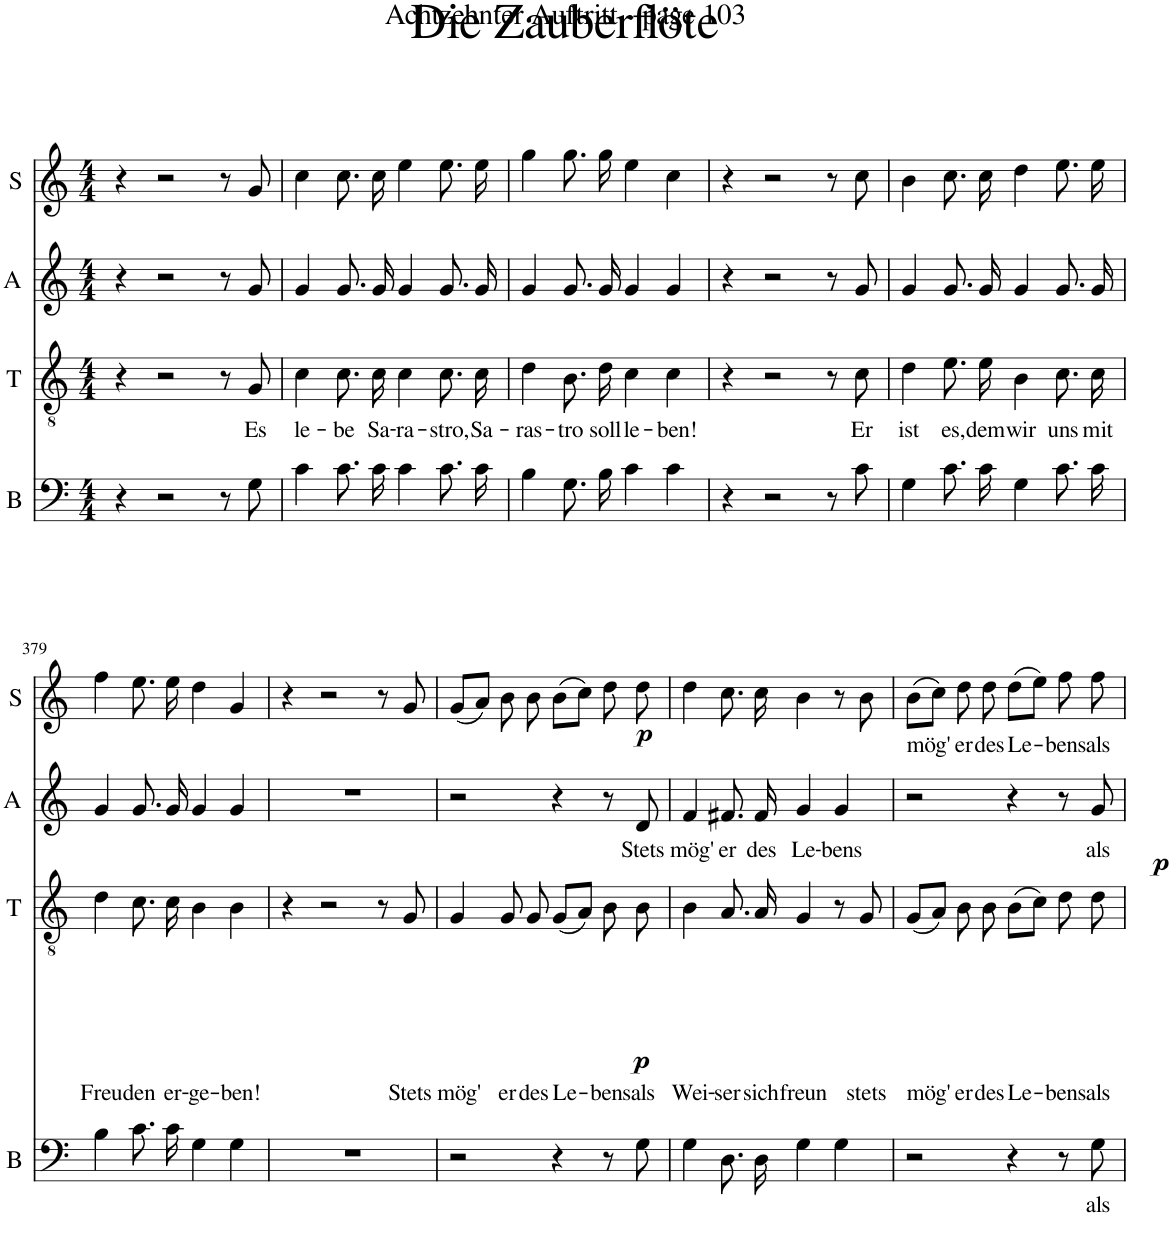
**kern	**text	**dynam	**kern	**text	**dynam	**kern	**text	**dynam	**kern	**text	**dynam
*part4	*part4	*part4	*part3	*part3	*part3	*part2	*part2	*part2	*part1	*part1	*part1
*staff4	*staff4	*staff4	*staff3	*staff3	*staff3	*staff2	*staff2	*staff2	*staff1	*staff1	*staff1
*I"B	*	*	*I"T	*	*	*I"A	*	*	*I"S	*	*
*I'B	*	*	*I'T	*	*	*I'A	*	*	*I'S	*	*
*clefF4	*	*	*clefGv2	*	*	*clefG2	*	*	*clefG2	*	*
*k[]	*	*	*k[]	*	*	*k[]	*	*	*k[]	*	*
*M4/4	*	*	*M4/4	*	*	*M4/4	*	*	*M4/4	*	*
=374	=374	=374	=374	=374	=374	=374	=374	=374	=374	=374	=374
4r	.	.	4r	.	.	4r	.	.	4r	.	.
2r	.	.	2r	.	.	2r	.	.	2r	.	.
8r	.	.	8r	.	.	8r	.	.	8r	.	.
!	!	!	!	!LO:LY:b	!	!	!	!	!	!	!
8G\	.	.	8G/	Es	.	8g/	.	.	8g/	.	.
=375	=375	=375	=375	=375	=375	=375	=375	=375	=375	=375	=375
!	!	!	!	!LO:LY:b	!	!	!	!	!	!	!
4c\	.	.	4c\	le-	.	4g/	.	.	4cc\	.	.
!	!	!	!	!LO:LY:b	!	!	!	!	!	!	!
8.c\L	.	.	8.c\	-be	.	8.g/L	.	.	8.cc\	.	.
!	!	!	!	!LO:LY:b	!	!	!	!	!	!	!
16c\Jk	.	.	16c\	Sa-	.	16g/Jk	.	.	16cc\	.	.
!	!	!	!	!LO:LY:b	!	!	!	!	!	!	!
4c\	.	.	4c\	-ra-	.	4g/	.	.	4ee\	.	.
!	!	!	!	!LO:LY:b	!	!	!	!	!	!	!
8.c\L	.	.	8.c\	-stro,	.	8.g/L	.	.	8.ee\	.	.
!	!	!	!	!LO:LY:b	!	!	!	!	!	!	!
16c\Jk	.	.	16c\	Sa-	.	16g/Jk	.	.	16ee\	.	.
=376	=376	=376	=376	=376	=376	=376	=376	=376	=376	=376	=376
!	!	!	!	!LO:LY:b	!	!	!	!	!	!	!
4B\	.	.	4d\	-ras-	.	4g/	.	.	4gg\	.	.
!	!	!	!	!LO:LY:b	!	!	!	!	!	!	!
8.G\L	.	.	8.B\	-tro	.	8.g/L	.	.	8.gg\	.	.
!	!	!	!	!LO:LY:b	!	!	!	!	!	!	!
16B\Jk	.	.	16d\	soll	.	16g/Jk	.	.	16gg\	.	.
!	!	!	!	!LO:LY:b	!	!	!	!	!	!	!
4c\	.	.	4c\	le-	.	4g/	.	.	4ee\	.	.
!	!	!	!	!LO:LY:b	!	!	!	!	!	!	!
4c\	.	.	4c\	-ben!	.	4g/	.	.	4cc\	.	.
=377	=377	=377	=377	=377	=377	=377	=377	=377	=377	=377	=377
4r	.	.	4r	.	.	4r	.	.	4r	.	.
2r	.	.	2r	.	.	2r	.	.	2r	.	.
8r	.	.	8r	.	.	8r	.	.	8r	.	.
!	!	!	!	!LO:LY:b	!	!	!	!	!	!	!
8c\	.	.	8c\	Er	.	8g/	.	.	8cc\	.	.
=378	=378	=378	=378	=378	=378	=378	=378	=378	=378	=378	=378
!	!	!	!	!LO:LY:b	!	!	!	!	!	!	!
4G\	.	.	4d\	ist	.	4g/	.	.	4b\	.	.
!	!	!	!	!LO:LY:b	!	!	!	!	!	!	!
8.c\L	.	.	8.e\	es,	.	8.g/L	.	.	8.cc\	.	.
!	!	!	!	!LO:LY:b	!	!	!	!	!	!	!
16c\Jk	.	.	16e\	dem	.	16g/Jk	.	.	16cc\	.	.
!	!	!	!	!LO:LY:b	!	!	!	!	!	!	!
4G\	.	.	4B\	wir	.	4g/	.	.	4dd\	.	.
!	!	!	!	!LO:LY:b	!	!	!	!	!	!	!
8.c\L	.	.	8.c\	uns	.	8.g/L	.	.	8.ee\	.	.
!	!	!	!	!LO:LY:b	!	!	!	!	!	!	!
16c\Jk	.	.	16c\	mit	.	16g/Jk	.	.	16ee\	.	.
!!LO:LB:g=z
=379	=379	=379	=379	=379	=379	=379	=379	=379	=379	=379	=379
!	!	!	!	!LO:LY:b	!	!	!	!	!	!	!
4B\	.	.	4d\	Freu-	.	4g/	.	.	4ff\	.	.
!	!	!	!	!LO:LY:b	!	!	!	!	!	!	!
8.c\L	.	.	8.c\	-den	.	8.g/L	.	.	8.ee\	.	.
!	!	!	!	!LO:LY:b	!	!	!	!	!	!	!
16c\Jk	.	.	16c\	er-	.	16g/Jk	.	.	16ee\	.	.
!	!	!	!	!LO:LY:b	!	!	!	!	!	!	!
4G\	.	.	4B\	-ge-	.	4g/	.	.	4dd\	.	.
!	!	!	!	!LO:LY:b	!	!	!	!	!	!	!
4G\	.	.	4B\	-ben!	.	4g/	.	.	4g/	.	.
=380	=380	=380	=380	=380	=380	=380	=380	=380	=380	=380	=380
1r	.	.	4r	.	.	1r	.	.	4r	.	.
.	.	.	2r	.	.	.	.	.	2r	.	.
.	.	.	8r	.	.	.	.	.	8r	.	.
!	!	!	!	!LO:LY:b	!LO:DY:b	!	!	!	!	!	!LO:DY:b
.	.	.	8G/	Stets	p	.	.	.	8g/	.	p
=381	=381	=381	=381	=381	=381	=381	=381	=381	=381	=381	=381
!	!	!	!	!LO:LY:b	!	!	!	!	!	!	!
2r	.	.	4G/	mög'	.	2r	.	.	(8g/L	.	.
.	.	.	.	.	.	.	.	.	8a/J)	.	.
!	!	!	!	!LO:LY:b	!	!	!	!	!	!	!
.	.	.	8G/	er	.	.	.	.	8b\	.	.
!	!	!	!	!LO:LY:b	!	!	!	!	!	!	!
.	.	.	8G/	des	.	.	.	.	8b\	.	.
!	!	!	!	!LO:LY:b	!	!	!	!	!	!	!
4r	.	.	(8G/L	Le-	.	4r	.	.	(8b\L	.	.
.	.	.	8A/J)	.	.	.	.	.	8cc\J)	.	.
!	!	!	!	!LO:LY:b	!	!	!	!	!	!	!
8r	.	.	8B\	-bens	.	8r	.	.	8dd\	.	.
!	!	!LO:DY:b	!	!LO:LY:b	!	!	!LO:LY:b	!LO:DY:b	!	!	!
8G\	.	p	8B\	als	.	8d/	Stets	p	8dd\	.	.
=382	=382	=382	=382	=382	=382	=382	=382	=382	=382	=382	=382
!	!	!	!	!LO:LY:b	!	!	!LO:LY:b	!	!	!	!
4G\	.	.	4B\	Wei-	.	4f/	mög'	.	4dd\	.	.
!	!	!	!	!LO:LY:b	!	!	!LO:LY:b	!	!	!	!
8.D\L	.	.	8.A/	-ser	.	8.f#X/L	er	.	8.cc\	.	.
!	!	!	!	!LO:LY:b	!	!	!LO:LY:b	!	!	!	!
16D\Jk	.	.	16A/	sich	.	16f#/Jk	des	.	16cc\	.	.
!	!	!	!	!LO:LY:b	!	!	!LO:LY:b	!	!	!	!
4G\	.	.	4G/	freun	.	4g/	Le-	.	4b\	.	.
!	!	!	!	!	!	!	!LO:LY:b	!	!	!	!
4G\	.	.	8r	.	.	4g/	-bens	.	8r	.	.
!	!	!	!	!LO:LY:b	!	!	!	!	!	!	!
.	.	.	8G/	stets	.	.	.	.	8b\	.	.
=383	=383	=383	=383	=383	=383	=383	=383	=383	=383	=383	=383
!	!	!	!	!LO:LY:b	!	!	!	!	!	!LO:LY:b	!
2r	.	.	(8G/L	mög'	.	2r	.	.	(8b\L	mög'	.
.	.	.	8A/J)	.	.	.	.	.	8cc\J)	.	.
!	!	!	!	!LO:LY:b	!	!	!	!	!	!LO:LY:b	!
.	.	.	8B\	er	.	.	.	.	8dd\	er	.
!	!	!	!	!LO:LY:b	!	!	!	!	!	!LO:LY:b	!
.	.	.	8B\	des	.	.	.	.	8dd\	des	.
!	!	!	!	!LO:LY:b	!	!	!	!	!	!LO:LY:b	!
4r	.	.	(8B\L	Le-	.	4r	.	.	(8dd\L	Le-	.
.	.	.	8c\J)	.	.	.	.	.	8ee\J)	.	.
!	!	!	!	!LO:LY:b	!	!	!	!	!	!LO:LY:b	!
8r	.	.	8d\	-bens	.	8r	.	.	8ff\	-bens	.
!	!LO:LY:b	!	!	!LO:LY:b	!	!	!LO:LY:b	!	!	!LO:LY:b	!
8G\	als	.	8d\	als	.	8g/	als	.	8ff\	als	.
=	=	=	=	=	=	=	=	=	=	=	=
*-	*-	*-	*-	*-	*-	*-	*-	*-	*-	*-	*-
